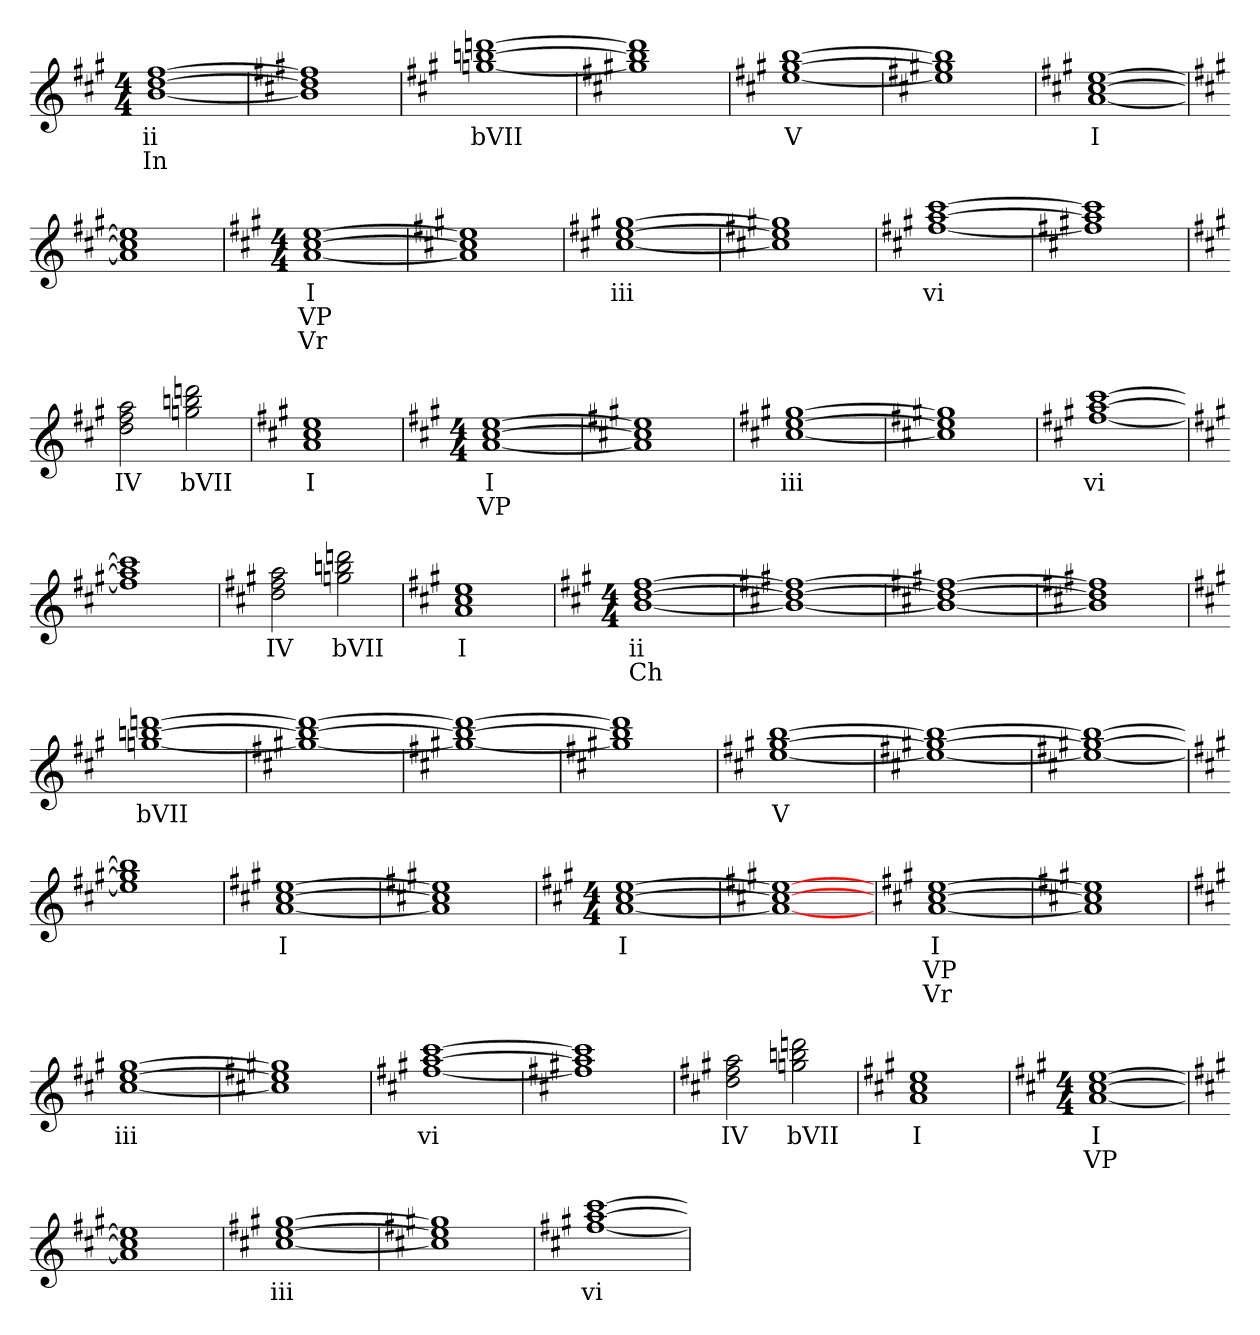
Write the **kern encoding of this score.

**kern	**text	**text	**text
*part1	*part1	*part1	*part1
*staff1	*staff1	*staff1	*staff1
*k[f#c#g#]	*	*	*
*A:	*	*	*
*M4/4	*	*	*
=	=	=	=
[1b [1dd [1ff#	ii	In	.
=	=	=	=
*k[f#c#g#]	*	*	*
*A:	*	*	*
1b] 1dd] 1ff#]	.	.	.
=	=	=	=
*k[f#c#g#]	*	*	*
*A:	*	*	*
[1ggn [1bbn [1dddn	bVII	.	.
=	=	=	=
*k[f#c#g#]	*	*	*
*A:	*	*	*
1ggn] 1bbn] 1dddn]	.	.	.
=	=	=	=
*k[f#c#g#]	*	*	*
*A:	*	*	*
[1ee [1gg# [1bb	V	.	.
=	=	=	=
*k[f#c#g#]	*	*	*
*A:	*	*	*
1ee] 1gg#] 1bb]	.	.	.
=	=	=	=
*k[f#c#g#]	*	*	*
*A:	*	*	*
[1a [1cc# [1ee	I	.	.
=	=	=	=
*k[f#c#g#]	*	*	*
*A:	*	*	*
1a] 1cc#] 1ee]	.	.	.
=	=	=	=
*k[f#c#g#]	*	*	*
*A:	*	*	*
*M4/4	*	*	*
[1a [1cc# [1ee	I	VP	Vr
=	=	=	=
*k[f#c#g#]	*	*	*
*A:	*	*	*
1a] 1cc#] 1ee]	.	.	.
=	=	=	=
*k[f#c#g#]	*	*	*
*A:	*	*	*
[1cc# [1ee [1gg#	iii	.	.
=	=	=	=
*k[f#c#g#]	*	*	*
*A:	*	*	*
1cc#] 1ee] 1gg#]	.	.	.
=	=	=	=
*k[f#c#g#]	*	*	*
*A:	*	*	*
[1ff# [1aa [1ccc#	vi	.	.
=	=	=	=
*k[f#c#g#]	*	*	*
*A:	*	*	*
1ff#] 1aa] 1ccc#]	.	.	.
=	=	=	=
*k[f#c#g#]	*	*	*
*A:	*	*	*
2dd 2ff# 2aa	IV	.	.
2ggn 2bbn 2dddn	bVII	.	.
=	=	=	=
*k[f#c#g#]	*	*	*
*A:	*	*	*
1a 1cc# 1ee	I	.	.
=	=	=	=
*k[f#c#g#]	*	*	*
*A:	*	*	*
*M4/4	*	*	*
[1a [1cc# [1ee	I	VP	.
=	=	=	=
*k[f#c#g#]	*	*	*
*A:	*	*	*
1a] 1cc#] 1ee]	.	.	.
=	=	=	=
*k[f#c#g#]	*	*	*
*A:	*	*	*
[1cc# [1ee [1gg#	iii	.	.
=	=	=	=
*k[f#c#g#]	*	*	*
*A:	*	*	*
1cc#] 1ee] 1gg#]	.	.	.
=	=	=	=
*k[f#c#g#]	*	*	*
*A:	*	*	*
[1ff# [1aa [1ccc#	vi	.	.
=	=	=	=
*k[f#c#g#]	*	*	*
*A:	*	*	*
1ff#] 1aa] 1ccc#]	.	.	.
=	=	=	=
*k[f#c#g#]	*	*	*
*A:	*	*	*
2dd 2ff# 2aa	IV	.	.
2ggn 2bbn 2dddn	bVII	.	.
=	=	=	=
*k[f#c#g#]	*	*	*
*A:	*	*	*
1a 1cc# 1ee	I	.	.
=	=	=	=
*k[f#c#g#]	*	*	*
*A:	*	*	*
*M4/4	*	*	*
[1b [1dd [1ff#	ii	Ch	.
=	=	=	=
*k[f#c#g#]	*	*	*
*A:	*	*	*
1b_ 1dd_ 1ff#_	.	.	.
=	=	=	=
*k[f#c#g#]	*	*	*
*A:	*	*	*
1b_ 1dd_ 1ff#_	.	.	.
=	=	=	=
*k[f#c#g#]	*	*	*
*A:	*	*	*
1b] 1dd] 1ff#]	.	.	.
=	=	=	=
*k[f#c#g#]	*	*	*
*A:	*	*	*
[1ggn [1bbn [1dddn	bVII	.	.
=	=	=	=
*k[f#c#g#]	*	*	*
*A:	*	*	*
1ggn_ 1bbn_ 1dddn_	.	.	.
=	=	=	=
*k[f#c#g#]	*	*	*
*A:	*	*	*
1ggn_ 1bbn_ 1dddn_	.	.	.
=	=	=	=
*k[f#c#g#]	*	*	*
*A:	*	*	*
1ggn] 1bbn] 1dddn]	.	.	.
=	=	=	=
*k[f#c#g#]	*	*	*
*A:	*	*	*
[1ee [1gg# [1bb	V	.	.
=	=	=	=
*k[f#c#g#]	*	*	*
*A:	*	*	*
1ee_ 1gg#_ 1bb_	.	.	.
=	=	=	=
*k[f#c#g#]	*	*	*
*A:	*	*	*
1ee_ 1gg#_ 1bb_	.	.	.
=	=	=	=
*k[f#c#g#]	*	*	*
*A:	*	*	*
1ee] 1gg#] 1bb]	.	.	.
=	=	=	=
*k[f#c#g#]	*	*	*
*A:	*	*	*
[1a [1cc# [1ee	I	.	.
=	=	=	=
*k[f#c#g#]	*	*	*
*A:	*	*	*
1a] 1cc#] 1ee]	.	.	.
=	=	=	=
*k[f#c#g#]	*	*	*
*A:	*	*	*
*M4/4	*	*	*
[1a [1cc# [1ee	I	.	.
=	=	=	=
*k[f#c#g#]	*	*	*
*A:	*	*	*
1a_ 1cc#_ 1ee_	.	.	.
=	=	=	=
*k[f#c#g#]	*	*	*
*A:	*	*	*
[1a [1cc# [1ee	I	VP	Vr
=	=	=	=
*k[f#c#g#]	*	*	*
*A:	*	*	*
1a] 1cc#] 1ee]	.	.	.
=	=	=	=
*k[f#c#g#]	*	*	*
*A:	*	*	*
[1cc# [1ee [1gg#	iii	.	.
=	=	=	=
*k[f#c#g#]	*	*	*
*A:	*	*	*
1cc#] 1ee] 1gg#]	.	.	.
=	=	=	=
*k[f#c#g#]	*	*	*
*A:	*	*	*
[1ff# [1aa [1ccc#	vi	.	.
=	=	=	=
*k[f#c#g#]	*	*	*
*A:	*	*	*
1ff#] 1aa] 1ccc#]	.	.	.
=	=	=	=
*k[f#c#g#]	*	*	*
*A:	*	*	*
2dd 2ff# 2aa	IV	.	.
2ggn 2bbn 2dddn	bVII	.	.
=	=	=	=
*k[f#c#g#]	*	*	*
*A:	*	*	*
1a 1cc# 1ee	I	.	.
=	=	=	=
*k[f#c#g#]	*	*	*
*A:	*	*	*
*M4/4	*	*	*
[1a [1cc# [1ee	I	VP	.
=	=	=	=
*k[f#c#g#]	*	*	*
*A:	*	*	*
1a] 1cc#] 1ee]	.	.	.
=	=	=	=
*k[f#c#g#]	*	*	*
*A:	*	*	*
[1cc# [1ee [1gg#	iii	.	.
=	=	=	=
*k[f#c#g#]	*	*	*
*A:	*	*	*
1cc#] 1ee] 1gg#]	.	.	.
=	=	=	=
*k[f#c#g#]	*	*	*
*A:	*	*	*
[1ff# [1aa [1ccc#	vi	.	.
=	=	=	=
*-	*-	*-	*-
